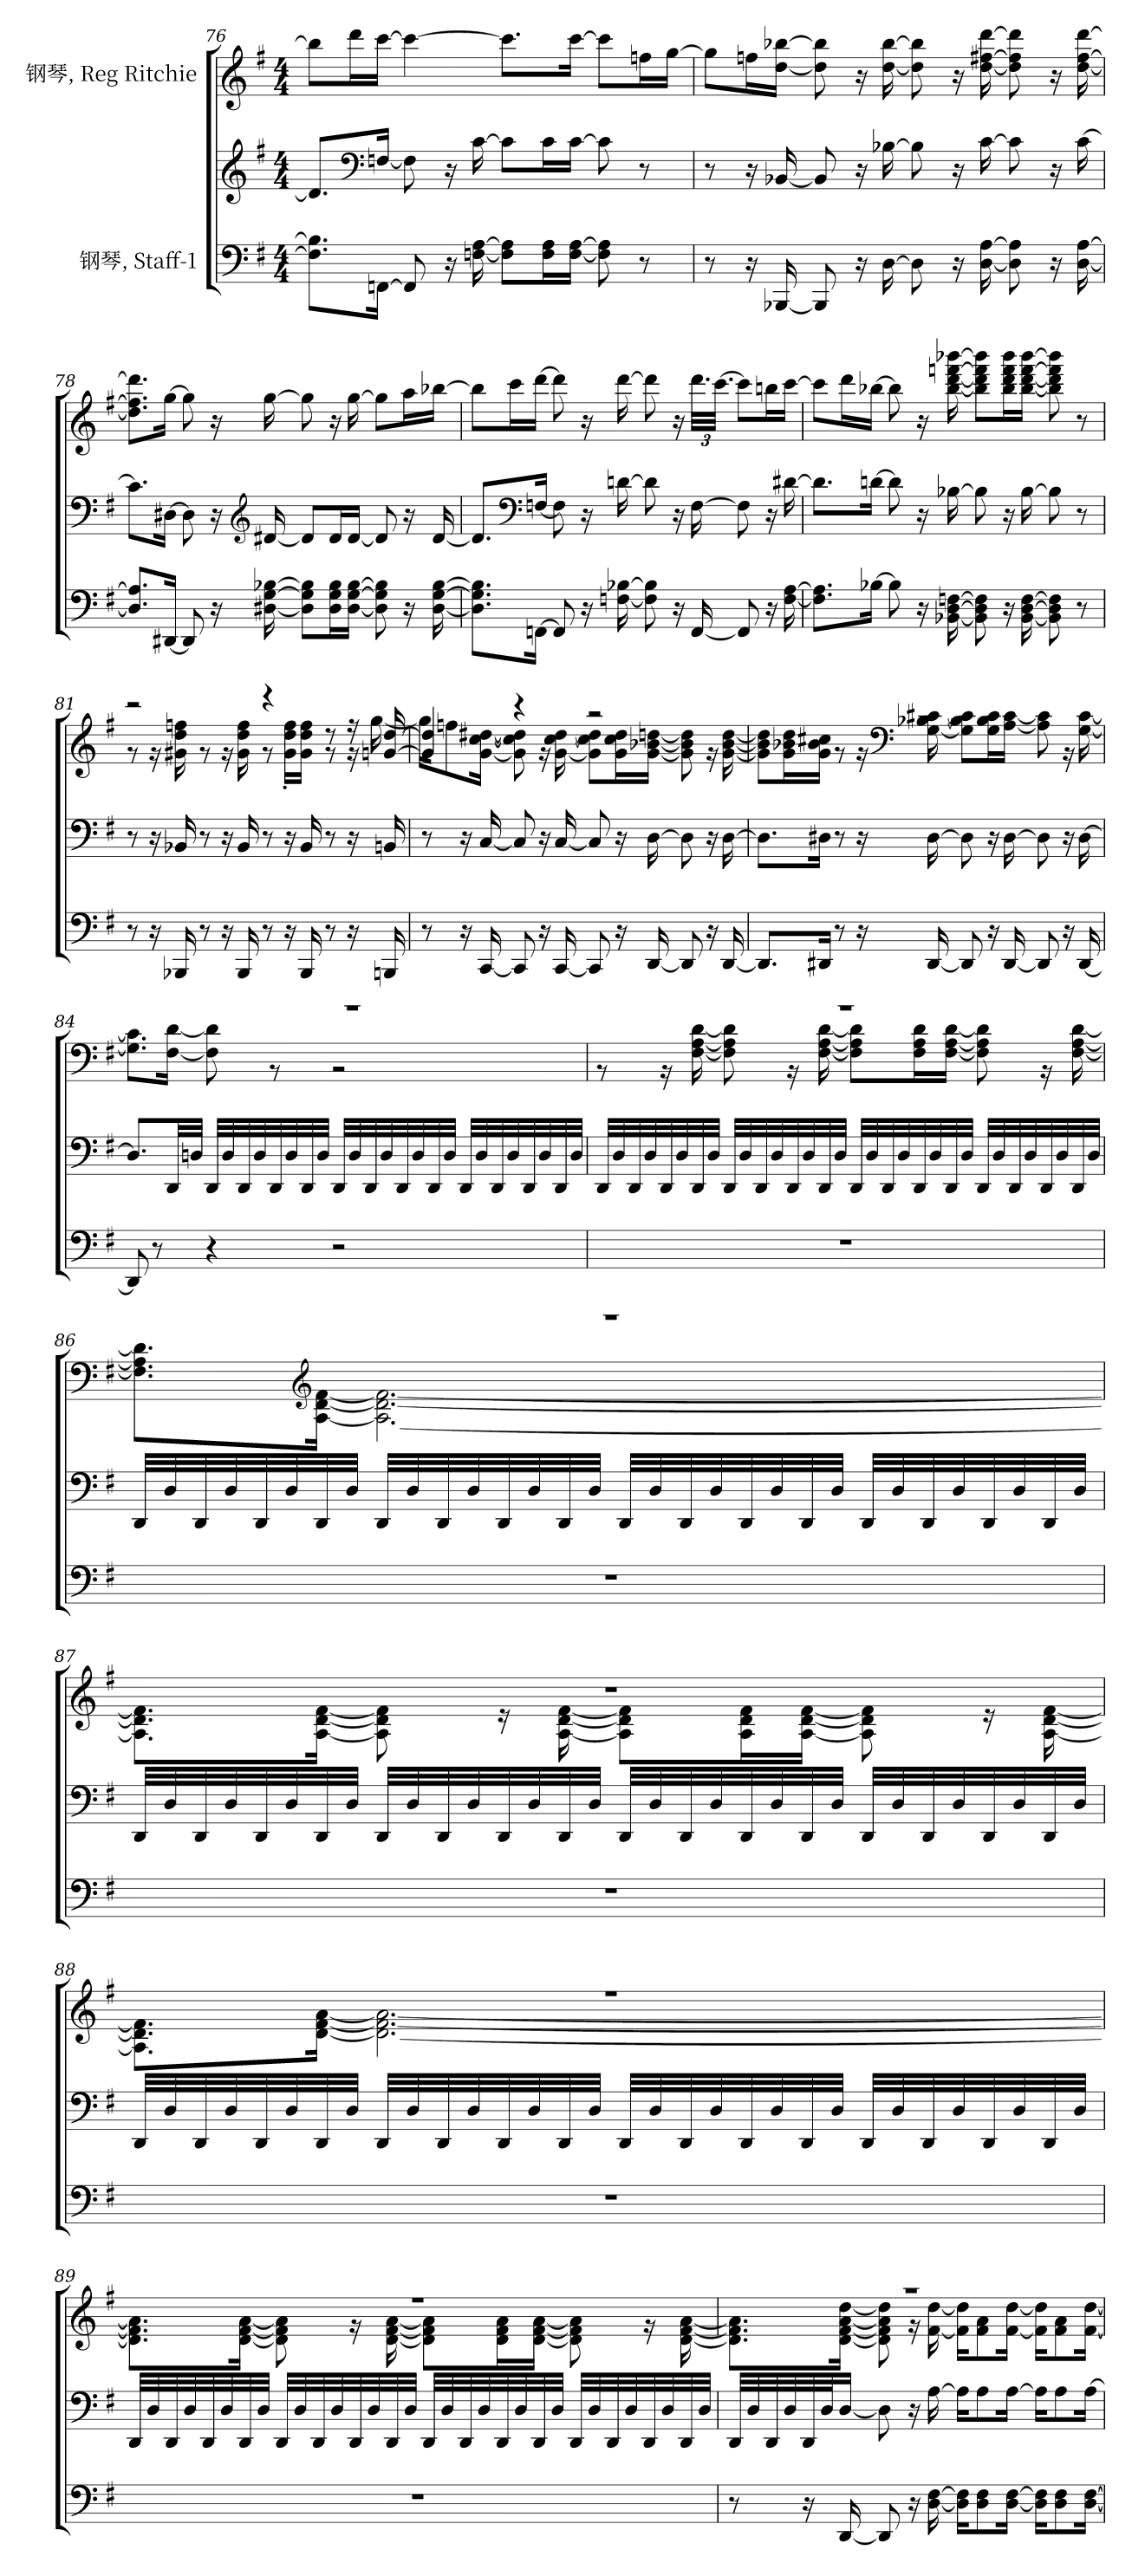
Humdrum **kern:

**kern	**kern	**kern
*part2	*part2	*part1
*staff3	*staff2	*staff1
*I"钢琴, Staff-1	*	*I"钢琴, Reg Ritchie
!!LO:LB:g=z
*clefF4	*clefG2	*clefG2
*k[f#]	*k[f#]	*k[f#]
*M4/4	*M4/4	*M4/4
=76	=76	=76
8.F\] 8.B-\]L	8.d/L]	8bb-\L]
.	.	16ddd\L
*	*clefF4	*
[16FFn\Jk	[16Fn/Jk	[16ccc\JJ
8FF/]	8F\]	4ccc\_
16r	16r	.
[16Fn\ [16A\	[16c\	.
8F\] 8A\]L	8c\L]	8.ccc\L]
16F\ 16A\L	16c\L	.
[16F\ [16A\JJ	[16c\JJ	[16ccc\Jk
8F\] 8A\]	8c\]	8ccc\L]
8r	8r	16ffn\L
.	.	[16gg\JJ
=77	=77	=77
8r	8r	8gg\L]
16r	16r	16ffn\L
[16BBB-X/	[16BB-X/	[16dd\ [16bb-X\JJ
8BBB-/]	8BB-/]	8dd\] 8bb-\]
16r	16r	16r
[16D\	[16B-X\	[16dd\ [16bb-\
8D\]	8B-\]	8dd\] 8bb-\]
16r	16r	16r
[16D\ [16A\	[16c\	[16dd\ [16ff#X\ [16ddd\
8D\] 8A\]	8c\]	8dd\] 8ff#\] 8ddd\]
16r	16r	16r
[16D\ [16A\	[16c\	[16dd\ [16ff#\ [16ddd\
!!LO:LB:g=z
=78	=78	=78
8.D/] 8.A/]L	8.c\L]	8.dd\] 8.ff#\] 8.ddd\]L
[16DD#X/Jk	[16D#X\Jk	[16gg\Jk
8DD#/]	8D#\]	8gg\]
16r	16r	16r
*	*clefG2	*
[16D#X\ [16G\ [16B-X\	[16d#X/	[16gg\
8D#\] 8G\] 8B-\]L	8d#/L]	8gg\]
16D#\ 16G\ 16B-\L	16d#/L	16r
[16D#\ [16G\ [16B-\JJ	[16d#/JJ	[16gg\
8D#\] 8G\] 8B-\]	8d#/]	8gg\L]
16r	16r	16aa\L
[16D#\ [16G\ [16B-\	[16d#/	[16bb-X\JJ
=79	=79	=79
8.D#\] 8.G\] 8.B-\]L	8.d#/L]	8bb-\L]
.	.	16ccc\L
*	*clefF4	*
[16FFn\Jk	[16Fn/Jk	[16ddd\JJ
8FF/]	8F\]	8ddd\]
16r	16r	16r
[16Fn\ [16B-X\	[16dn\	[16ddd\
8F\] 8B-\]	8d\]	8ddd\]
16r	16r	16r
*	*	*Xbrackettup
[16FF/	[16F\	48.ddd\LLL
.	.	[48.ccc\JJJ
8FF/]	8F\]	8ccc\L]
16r	16r	16bbn\L
[16F\ [16A\	[16d#X\	[16ccc\JJ
!!LO:PB:g=z
=80	=80	=80
8.F\] 8.A\]L	8.d#\L]	8ccc\L]
.	.	16ddd\L
[16B-X\Jk	[16dn\Jk	[16bb-X\JJ
8B-\]	8d\]	8bb-\]
16r	16r	16r
[16BB-X\ [16D\ [16Fn\	[16B-X\	[16bb-\ [16ddd\ [16fffn\ [16bbb-X\
8BB-\] 8D\] 8F\]	8B-\]	8bb-\] 8ddd\] 8fff\] 8bbb-\]L
16r	16r	16bb-\ 16ddd\ 16fff\ 16bbb-\L
[16BB-\ [16D\ [16F\	[16B-\	[16bb-\ [16ddd\ [16fff\ [16bbb-\JJ
8BB-\] 8D\] 8F\]	8B-\]	8bb-\] 8ddd\] 8fff\] 8bbb-\]
8r	8r	8r
=81	=81	=81
*	*	*^
8r	8r	2r	8r
16r	16r	.	16r
16BBB-X/	16BB-X/	.	16g#X\ 16dd\ 16ffn\
8r	8r	.	8r
16r	16r	.	16r
16BBB-/	16BB-/	.	16g#\ 16dd\ 16ff\
8r	8r	4r	8r
16r	16r	.	16g#\' 16dd\' 16ff\'LL
16BBB-/	16BB-/	.	16g#\ 16dd\ 16ff\JJ
8r	8r	8r	8r
16r	16r	16r	16r
16BBBn/	16BBn/	[16gn/ [16dd/	[16gg\
!!LO:LB:g=z	!!
=82	=82	=82	=82
8r	8r	4g/] 4dd/]	16gg\KL]
.	.	.	8ffn\
16r	16r	.	.
[16CC/	[16C/	.	[16g\ [16cc\ [16dd#X\Jk
8CC/]	8C/]	4r	8g\] 8cc\] 8dd#\]
16r	16r	.	16r
[16CC/	[16C/	.	[16g\ [16cc\ [16dd#\
8CC/]	8C/]	2r	8g\] 8cc\] 8dd#\]L
16r	16r	.	16g\ 16cc\ 16dd#\L
[16DD/	[16D\	.	[16g\ [16b-X\ [16ddn\JJ
8DD/]	8D\]	.	8g\] 8b-\] 8dd\]
16r	16r	.	16r
[16DD/	[16D\	.	[16g\ [16b-\ [16dd\
!!LO:LB:g=z	!!
=83	=83	=83	=83
8.DD/L]	8.D\L]	1r	8g\] 8b-\] 8dd\]L
.	.	.	16g\ 16b-X\ 16dd\L
16DD#X/Jk	16D#X\Jk	.	16g\ 16b-\ 16cc#X\JJ
8r	8r	.	8r
16r	16r	.	16r
*	*	*clefF4	*
[16DD#/	[16D#\	.	[16G\ [16B-X\ [16c#X\
8DD#/]	8D#\]	.	8G\] 8B-\] 8c#\]L
16r	16r	.	16G\ 16B-\ 16c#\L
[16DD#/	[16D#\	.	[16A\ [16c#\JJ
8DD#/]	8D#\]	.	8A\] 8c#\]
16r	16r	.	16r
[16DD#/	[16D#\	.	[16G\ [16c#\
!!LO:LB:g=z	!!
=84	=84	=84	=84
8DD#/]	8.D#/L]	1r	8.G\] 8.c#\]L
8r	.	.	.
.	32DD/LL	.	[16F#\ [16d\Jk
.	32Dn/JJJ	.	.
4r	32DD/LLL	.	8F#\] 8d\]
.	32D/	.	.
.	32DD/	.	.
.	32D/	.	.
.	32DD/	.	8r
.	32D/	.	.
.	32DD/	.	.
.	32D/JJJ	.	.
2r	32DD/LLL	.	2r
.	32D/	.	.
.	32DD/	.	.
.	32D/	.	.
.	32DD/	.	.
.	32D/	.	.
.	32DD/	.	.
.	32D/JJJ	.	.
.	32DD/LLL	.	.
.	32D/	.	.
.	32DD/	.	.
.	32D/	.	.
.	32DD/	.	.
.	32D/	.	.
.	32DD/	.	.
.	32D/JJJ	.	.
!!LO:PB:g=z	!!
=85	=85	=85	=85
1r	32DD/LLL	1r	8r
.	32D/	.	.
.	32DD/	.	.
.	32D/	.	.
.	32DD/	.	16r
.	32D/	.	.
.	32DD/	.	[16F#\ [16A\ [16d\
.	32D/JJJ	.	.
.	32DD/LLL	.	8F#\] 8A\] 8d\]
.	32D/	.	.
.	32DD/	.	.
.	32D/	.	.
.	32DD/	.	16r
.	32D/	.	.
.	32DD/	.	[16F#\ [16A\ [16d\
.	32D/JJJ	.	.
.	32DD/LLL	.	8F#\] 8A\] 8d\]L
.	32D/	.	.
.	32DD/	.	.
.	32D/	.	.
.	32DD/	.	16F#\ 16A\ 16d\L
.	32D/	.	.
.	32DD/	.	[16F#\ [16A\ [16d\JJ
.	32D/JJJ	.	.
.	32DD/LLL	.	8F#\] 8A\] 8d\]
.	32D/	.	.
.	32DD/	.	.
.	32D/	.	.
.	32DD/	.	16r
.	32D/	.	.
.	32DD/	.	[16F#\ [16A\ [16d\
.	32D/JJJ	.	.
!!LO:LB:g=z	!!
=86	=86	=86	=86
1r	32DD/LLL	1r	8.F#\] 8.A\] 8.d\]L
.	32D/	.	.
.	32DD/	.	.
.	32D/	.	.
.	32DD/	.	.
.	32D/	.	.
*	*	*clefG2	*
.	32DD/	.	[16A\ [16d\ [16f#\Jk
.	32D/JJJ	.	.
.	32DD/LLL	.	2.A\_ 2.d\_ 2.f#\_
.	32D/	.	.
.	32DD/	.	.
.	32D/	.	.
.	32DD/	.	.
.	32D/	.	.
.	32DD/	.	.
.	32D/JJJ	.	.
.	32DD/LLL	.	.
.	32D/	.	.
.	32DD/	.	.
.	32D/	.	.
.	32DD/	.	.
.	32D/	.	.
.	32DD/	.	.
.	32D/JJJ	.	.
.	32DD/LLL	.	.
.	32D/	.	.
.	32DD/	.	.
.	32D/	.	.
.	32DD/	.	.
.	32D/	.	.
.	32DD/	.	.
.	32D/JJJ	.	.
!!LO:LB:g=z	!!
=87	=87	=87	=87
1r	32DD/LLL	1r	8.A\] 8.d\] 8.f#\]L
.	32D/	.	.
.	32DD/	.	.
.	32D/	.	.
.	32DD/	.	.
.	32D/	.	.
.	32DD/	.	[16A\ [16d\ [16f#\Jk
.	32D/JJJ	.	.
.	32DD/LLL	.	8A\] 8d\] 8f#\]
.	32D/	.	.
.	32DD/	.	.
.	32D/	.	.
.	32DD/	.	16r
.	32D/	.	.
.	32DD/	.	[16A\ [16d\ [16f#\
.	32D/JJJ	.	.
.	32DD/LLL	.	8A\] 8d\] 8f#\]L
.	32D/	.	.
.	32DD/	.	.
.	32D/	.	.
.	32DD/	.	16A\ 16d\ 16f#\L
.	32D/	.	.
.	32DD/	.	[16A\ [16d\ [16f#\JJ
.	32D/JJJ	.	.
.	32DD/LLL	.	8A\] 8d\] 8f#\]
.	32D/	.	.
.	32DD/	.	.
.	32D/	.	.
.	32DD/	.	16r
.	32D/	.	.
.	32DD/	.	[16A\ [16d\ [16f#\
.	32D/JJJ	.	.
!!LO:LB:g=z	!!
=88	=88	=88	=88
1r	32DD/LLL	1r	8.A\] 8.d\] 8.f#\]L
.	32D/	.	.
.	32DD/	.	.
.	32D/	.	.
.	32DD/	.	.
.	32D/	.	.
.	32DD/	.	[16d\ [16f#\ [16a\Jk
.	32D/JJJ	.	.
.	32DD/LLL	.	2.d\_ 2.f#\_ 2.a\_
.	32D/	.	.
.	32DD/	.	.
.	32D/	.	.
.	32DD/	.	.
.	32D/	.	.
.	32DD/	.	.
.	32D/JJJ	.	.
.	32DD/LLL	.	.
.	32D/	.	.
.	32DD/	.	.
.	32D/	.	.
.	32DD/	.	.
.	32D/	.	.
.	32DD/	.	.
.	32D/JJJ	.	.
.	32DD/LLL	.	.
.	32D/	.	.
.	32DD/	.	.
.	32D/	.	.
.	32DD/	.	.
.	32D/	.	.
.	32DD/	.	.
.	32D/JJJ	.	.
!!LO:PB:g=z	!!
=89	=89	=89	=89
1r	32DD/LLL	1r	8.d\] 8.f#\] 8.a\]L
.	32D/	.	.
.	32DD/	.	.
.	32D/	.	.
.	32DD/	.	.
.	32D/	.	.
.	32DD/	.	[16d\ [16f#\ [16a\Jk
.	32D/JJJ	.	.
.	32DD/LLL	.	8d\] 8f#\] 8a\]
.	32D/	.	.
.	32DD/	.	.
.	32D/	.	.
.	32DD/	.	16r
.	32D/	.	.
.	32DD/	.	[16d\ [16f#\ [16a\
.	32D/JJJ	.	.
.	32DD/LLL	.	8d\] 8f#\] 8a\]L
.	32D/	.	.
.	32DD/	.	.
.	32D/	.	.
.	32DD/	.	16d\ 16f#\ 16a\L
.	32D/	.	.
.	32DD/	.	[16d\ [16f#\ [16a\JJ
.	32D/JJJ	.	.
.	32DD/LLL	.	8d\] 8f#\] 8a\]
.	32D/	.	.
.	32DD/	.	.
.	32D/	.	.
.	32DD/	.	16r
.	32D/	.	.
.	32DD/	.	[16d\ [16f#\ [16a\
.	32D/JJJ	.	.
!!LO:LB:g=z	!!
=90	=90	=90	=90
8r	32DD/LLL	1r	8.d\] 8.f#\] 8.a\]L
.	32D/	.	.
.	32DD/	.	.
.	32D/	.	.
16r	32DD/	.	.
.	32D/J	.	.
[16DD/	[16D/JJ	.	[16d\ [16f#\ [16a\ [16dd\Jk
8DD/]	8D\]	.	8d\] 8f#\] 8a\] 8dd\]
16r	16r	.	16r
[16D\ [16F#\	[16A\	.	[16f#\ [16dd\
16D\] 16F#\]KL	16A\KL]	.	16f#\] 16dd\]KL
8D\ 8F#\	8A\	.	8f#\ 8a\
[16D\ [16F#\Jk	[16A\Jk	.	[16f#\ [16dd\Jk
16D\] 16F#\]KL	16A\KL]	.	16f#\] 16dd\]KL
8D\ 8F#\	8A\	.	8f#\ 8a\
[16D\ [16F#\Jk	[16A\Jk	.	[16f#\ [16dd\Jk
*	*	*v	*v
=	=	=
*-	*-	*-
